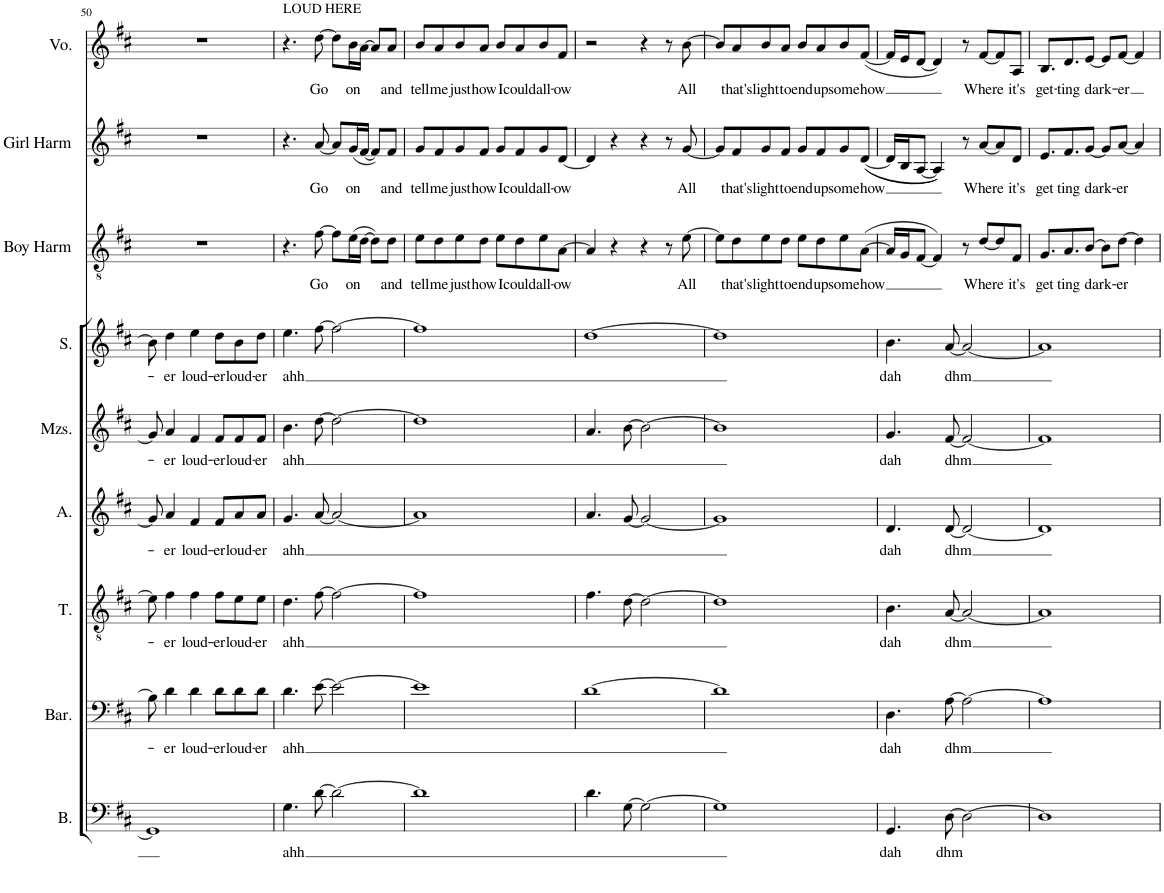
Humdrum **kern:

**kern	**text	**kern	**text	**kern	**text	**kern	**text	**kern	**text	**kern	**text	**kern	**text	**kern	**text	**kern	**text
*part9	*part9	*part8	*part8	*part7	*part7	*part6	*part6	*part5	*part5	*part4	*part4	*part3	*part3	*part2	*part2	*part1	*part1
*staff9	*staff9	*staff8	*staff8	*staff7	*staff7	*staff6	*staff6	*staff5	*staff5	*staff4	*staff4	*staff3	*staff3	*staff2	*staff2	*staff1	*staff1
*I"Bass	*	*I"Baritone	*	*I"Tenor	*	*I"Alto	*	*I"Mezzo-soprano	*	*I"Soprano	*	*I"Boy Harm	*	*I"Harm 1	*	*I"Voice	*
*I'B.	*	*I'Bar.	*	*I'T.	*	*I'A.	*	*I'Mzs.	*	*I'S.	*	*I'Boy Harm	*	*	*	*I'Vo.	*
!!LO:PB:g=z
*clefF4	*	*clefF4	*	*clefGv2	*	*clefG2	*	*clefG2	*	*clefG2	*	*clefGv2	*	*clefG2	*	*clefG2	*
*k[f#c#]	*	*k[f#c#]	*	*k[f#c#]	*	*k[f#c#]	*	*k[f#c#]	*	*k[f#c#]	*	*k[f#c#]	*	*k[f#c#]	*	*k[f#c#]	*
*M4/4	*	*M4/4	*	*M4/4	*	*M4/4	*	*M4/4	*	*M4/4	*	*M4/4	*	*M4/4	*	*M4/4	*
=50	=50	=50	=50	=50	=50	=50	=50	=50	=50	=50	=50	=50	=50	=50	=50	=50	=50
1GG]	.	8B\]	.	8e\]	.	8g/]	.	8g/]	.	8b\]	.	1r	.	1r	.	1r	.
!	!	!	!LO:LY:b	!	!LO:LY:b	!	!LO:LY:b	!	!LO:LY:b	!	!LO:LY:b	!	!	!	!	!	!
.	.	4d\	-er	4f#\	-er	4a/	-er	4a/	-er	4dd\	-er	.	.	.	.	.	.
!	!	!	!LO:LY:b	!	!LO:LY:b	!	!LO:LY:b	!	!LO:LY:b	!	!LO:LY:b	!	!	!	!	!	!
.	.	4d\	loud-	4f#\	loud-	4f#/	loud-	4f#/	loud-	4ee\	loud-	.	.	.	.	.	.
!	!	!	!LO:LY:b	!	!LO:LY:b	!	!LO:LY:b	!	!LO:LY:b	!	!LO:LY:b	!	!	!	!	!	!
.	.	8d\L	-er	8f#\L	-er	8f#/L	-er	8f#/L	-er	8dd\L	-er	.	.	.	.	.	.
!	!	!	!LO:LY:b	!	!LO:LY:b	!	!LO:LY:b	!	!LO:LY:b	!	!LO:LY:b	!	!	!	!	!	!
.	.	8d\	loud-	8e\	loud-	8a/	loud-	8f#/	loud-	8b\	loud-	.	.	.	.	.	.
!	!	!	!LO:LY:b	!	!LO:LY:b	!	!LO:LY:b	!	!LO:LY:b	!	!LO:LY:b	!	!	!	!	!	!
.	.	8d\J	-er	8e\J	-er	8a/J	-er	8f#/J	-er	8dd\J	-er	.	.	.	.	.	.
=51	=51	=51	=51	=51	=51	=51	=51	=51	=51	=51	=51	=51	=51	=51	=51	=51	=51
!	!	!	!	!	!	!	!	!	!	!	!	!	!	!	!	!LO:TX:a:t=LOUD HERE	!
!	!LO:LY:b	!	!LO:LY:b	!	!LO:LY:b	!	!LO:LY:b	!	!LO:LY:b	!	!LO:LY:b	!	!	!	!	!	!
4.G\	-ahh	4.d\	ahh	4.d\	ahh	4.g/	ahh	4.b\	ahh	4.ee\	ahh	4.r	.	4.r	.	4.r	.
!	!	!	!	!	!	!	!	!	!	!	!	!	!LO:LY:b	!	!LO:LY:b	!	!LO:LY:b
[8d\	.	[8e\	.	[8f#\	.	[8a/	.	[8dd\	.	[8ff#\	.	[8f#\	Go	[8a/	Go	[8dd\	Go
2d\_	.	2e\_	.	2f#\_	.	2a/_	.	2dd\_	.	2ff#\_	.	8f#\L]	.	8a/L]	.	8dd\L]	.
!	!	!	!	!	!	!	!	!	!	!	!	!	!LO:LY:b	!	!LO:LY:b	!	!LO:LY:b
.	.	.	.	.	.	.	.	.	.	.	.	(16e\L	on	(16g/L	on	16b\L	on
.	.	.	.	.	.	.	.	.	.	.	.	[16d\JJ	.	[16f#/JJ	.	[16a\JJ	.
.	.	.	.	.	.	.	.	.	.	.	.	8d\L])	.	8f#/L])	.	8a/L]	.
!	!	!	!	!	!	!	!	!	!	!	!	!	!LO:LY:b	!	!LO:LY:b	!	!LO:LY:b
.	.	.	.	.	.	.	.	.	.	.	.	8d\J	and	8f#/J	and	8a/J	and
=52	=52	=52	=52	=52	=52	=52	=52	=52	=52	=52	=52	=52	=52	=52	=52	=52	=52
!	!	!	!	!	!	!	!	!	!	!	!	!	!LO:LY:b	!	!LO:LY:b	!	!LO:LY:b
1d]	.	1e]	.	1f#]	.	1a]	.	1dd]	.	1ff#]	.	8e\L	tell	8g/L	tell	8b/L	tell
!	!	!	!	!	!	!	!	!	!	!	!	!	!LO:LY:b	!	!LO:LY:b	!	!LO:LY:b
.	.	.	.	.	.	.	.	.	.	.	.	8d\	me	8f#/	me	8a/	me
!	!	!	!	!	!	!	!	!	!	!	!	!	!LO:LY:b	!	!LO:LY:b	!	!LO:LY:b
.	.	.	.	.	.	.	.	.	.	.	.	8e\	just	8g/	just	8b/	just
!	!	!	!	!	!	!	!	!	!	!	!	!	!LO:LY:b	!	!LO:LY:b	!	!LO:LY:b
.	.	.	.	.	.	.	.	.	.	.	.	8d\J	how	8f#/J	how	8a/J	how
!	!	!	!	!	!	!	!	!	!	!	!	!	!LO:LY:b	!	!LO:LY:b	!	!LO:LY:b
.	.	.	.	.	.	.	.	.	.	.	.	8e\L	I	8g/L	I	8b/L	I
!	!	!	!	!	!	!	!	!	!	!	!	!	!LO:LY:b	!	!LO:LY:b	!	!LO:LY:b
.	.	.	.	.	.	.	.	.	.	.	.	8d\	could	8f#/	could	8a/	could
!	!	!	!	!	!	!	!	!	!	!	!	!	!LO:LY:b	!	!LO:LY:b	!	!LO:LY:b
.	.	.	.	.	.	.	.	.	.	.	.	8e\	all-	8g/	all-	8b/	all-
!	!	!	!	!	!	!	!	!	!	!	!	!	!LO:LY:b	!	!LO:LY:b	!	!LO:LY:b
.	.	.	.	.	.	.	.	.	.	.	.	[8A\J	-ow	[8d/J	-ow	8f#/J	-ow
=53	=53	=53	=53	=53	=53	=53	=53	=53	=53	=53	=53	=53	=53	=53	=53	=53	=53
4.d\	.	[1d	.	4.f#\	.	4.a/	.	4.a/	.	[1dd	.	4A/]	.	4d/]	.	2r	.
.	.	.	.	.	.	.	.	.	.	.	.	4r	.	4r	.	.	.
[8G\	.	.	.	[8d\	.	[8g/	.	[8b\	.	.	.	.	.	.	.	.	.
2G\_	.	.	.	2d\_	.	2g/_	.	2b\_	.	.	.	4r	.	4r	.	4r	.
.	.	.	.	.	.	.	.	.	.	.	.	8r	.	8r	.	8r	.
!	!	!	!	!	!	!	!	!	!	!	!	!	!LO:LY:b	!	!LO:LY:b	!	!LO:LY:b
.	.	.	.	.	.	.	.	.	.	.	.	[8e\	All	[8g/	All	[8b\	All
=54	=54	=54	=54	=54	=54	=54	=54	=54	=54	=54	=54	=54	=54	=54	=54	=54	=54
1G]	.	1d]	.	1d]	.	1g]	.	1b]	.	1dd]	.	8e\L]	.	8g/L]	.	8b/L]	.
!	!	!	!	!	!	!	!	!	!	!	!	!	!LO:LY:b	!	!LO:LY:b	!	!LO:LY:b
.	.	.	.	.	.	.	.	.	.	.	.	8d\	that's	8f#/	that's	8a/	that's
!	!	!	!	!	!	!	!	!	!	!	!	!	!LO:LY:b	!	!LO:LY:b	!	!LO:LY:b
.	.	.	.	.	.	.	.	.	.	.	.	8e\	light	8g/	light	8b/	light
!	!	!	!	!	!	!	!	!	!	!	!	!	!LO:LY:b	!	!LO:LY:b	!	!LO:LY:b
.	.	.	.	.	.	.	.	.	.	.	.	8d\J	to	8f#/J	to	8a/J	to
!	!	!	!	!	!	!	!	!	!	!	!	!	!LO:LY:b	!	!LO:LY:b	!	!LO:LY:b
.	.	.	.	.	.	.	.	.	.	.	.	8e\L	end	8g/L	end	8b/L	end
!	!	!	!	!	!	!	!	!	!	!	!	!	!LO:LY:b	!	!LO:LY:b	!	!LO:LY:b
.	.	.	.	.	.	.	.	.	.	.	.	8d\	up	8f#/	up	8a/	up
!	!	!	!	!	!	!	!	!	!	!	!	!	!LO:LY:b	!	!LO:LY:b	!	!LO:LY:b
.	.	.	.	.	.	.	.	.	.	.	.	8e\	some	8g/	some	8b/	some
!	!	!	!	!	!	!	!	!	!	!	!	!	!LO:LY:b	!	!LO:LY:b	!	!LO:LY:b
.	.	.	.	.	.	.	.	.	.	.	.	([8A\J	how	(([8d/J	how	([8f#/J	-how
=55	=55	=55	=55	=55	=55	=55	=55	=55	=55	=55	=55	=55	=55	=55	=55	=55	=55
!	!LO:LY:b	!	!LO:LY:b	!	!LO:LY:b	!	!LO:LY:b	!	!LO:LY:b	!	!LO:LY:b	!	!	!	!	!	!
4.GG/	dah	4.D\	dah	4.B\	dah	4.d/	dah	4.g/	dah	4.b\	dah	16A/LL]	.	16d/LL]	.	16f#/LL]	.
.	.	.	.	.	.	.	.	.	.	.	.	16G/J	.	16B/J	.	16e/J	.
.	.	.	.	.	.	.	.	.	.	.	.	[8F#/J	.	[8A/J	.	[8d/J	.
.	.	.	.	.	.	.	.	.	.	.	.	4F#/])	.	4A/]))	.	4d/])	.
!	!LO:LY:b	!	!LO:LY:b	!	!LO:LY:b	!	!LO:LY:b	!	!LO:LY:b	!	!LO:LY:b	!	!	!	!	!	!
[8D\	dhm	[8A\	dhm	[8A/	dhm	[8d/	dhm	[8f#/	dhm	[8a/	dhm	.	.	.	.	.	.
2D\_	.	2A\_	.	2A/_	.	2d/_	.	2f#/_	.	2a/_	.	8r	.	8r	.	8r	.
!	!	!	!	!	!	!	!	!	!	!	!	!	!LO:LY:b	!	!LO:LY:b	!	!LO:LY:b
.	.	.	.	.	.	.	.	.	.	.	.	[8d/L	Where	[8a/L	Where	[8f#/L	Where
.	.	.	.	.	.	.	.	.	.	.	.	8d/]	.	8a/]	.	8f#/]	.
!	!	!	!	!	!	!	!	!	!	!	!	!	!LO:LY:b	!	!LO:LY:b	!	!LO:LY:b
.	.	.	.	.	.	.	.	.	.	.	.	8F#/J	it's	8d/J	it's	8A/J	it's
=56	=56	=56	=56	=56	=56	=56	=56	=56	=56	=56	=56	=56	=56	=56	=56	=56	=56
!	!	!	!	!	!	!	!	!	!	!	!	!	!LO:LY:b	!	!LO:LY:b	!	!LO:LY:b
1D]	.	1A]	.	1A]	.	1d]	.	1f#]	.	1a]	.	8.G/L	get	8.e/L	get	8.B/L	get-
!	!	!	!	!	!	!	!	!	!	!	!	!	!LO:LY:b	!	!LO:LY:b	!	!LO:LY:b
.	.	.	.	.	.	.	.	.	.	.	.	8.A/	ting	8.f#/	ting	8.d/	-ting
!	!	!	!	!	!	!	!	!	!	!	!	!	!LO:LY:b	!	!LO:LY:b	!	!LO:LY:b
.	.	.	.	.	.	.	.	.	.	.	.	[8B/J	dark-	[8g/J	dark-	[8e/J	dark-
.	.	.	.	.	.	.	.	.	.	.	.	8B\L]	.	8g/L]	.	8e/L]	.
!	!	!	!	!	!	!	!	!	!	!	!	!	!LO:LY:b	!	!LO:LY:b	!	!LO:LY:b
.	.	.	.	.	.	.	.	.	.	.	.	[8d\J	-er	[8a/J	-er	[8f#/J	-er
.	.	.	.	.	.	.	.	.	.	.	.	4d\]	.	4a/]	.	4f#/]	.
=	=	=	=	=	=	=	=	=	=	=	=	=	=	=	=	=	=
*-	*-	*-	*-	*-	*-	*-	*-	*-	*-	*-	*-	*-	*-	*-	*-	*-	*-
